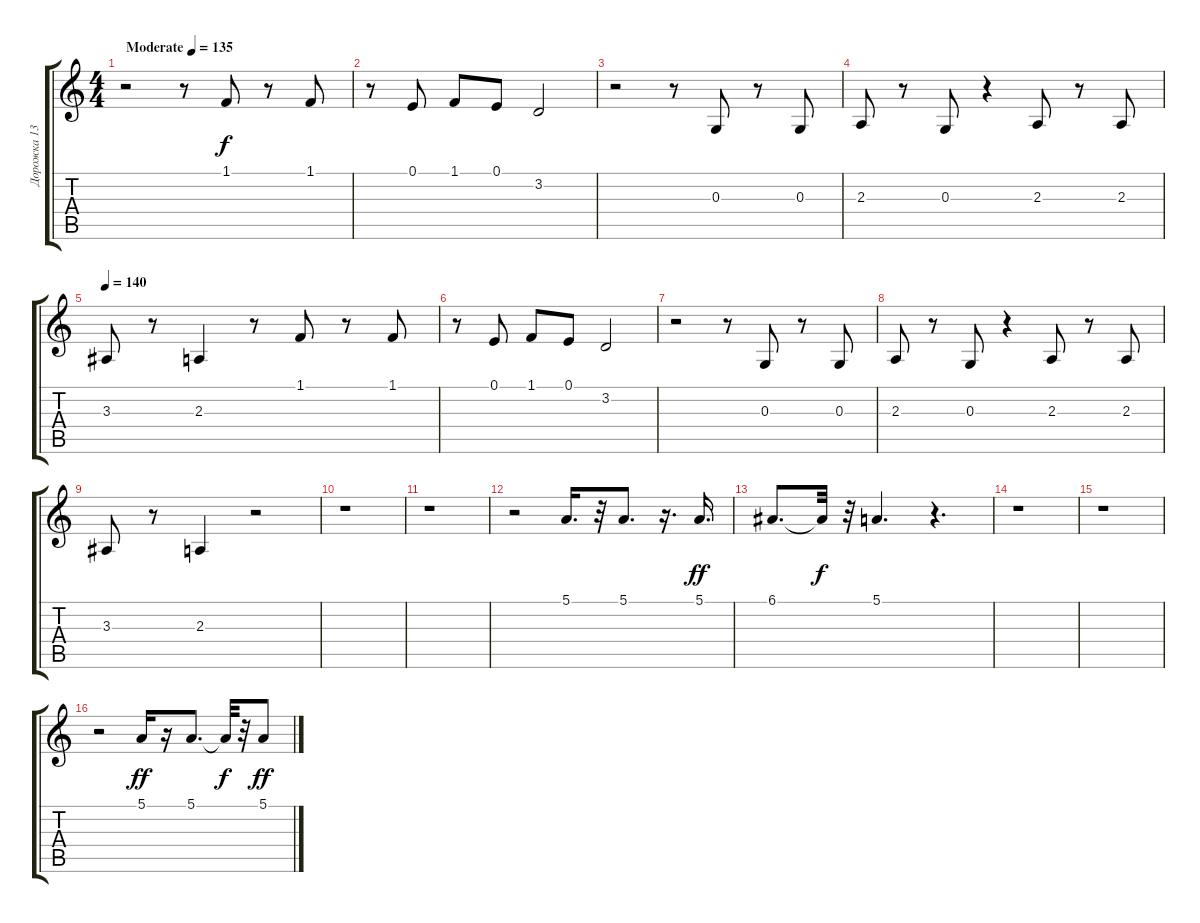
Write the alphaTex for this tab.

\track ("Дорожка 13" "Дорожка 13") {instrument recorder}
\staff {score tabs}
\tuning (E4 B3 G3 D3 A2 E2) {hide}
\ts (4 4)
\tempo (135 "Moderate")
\clef g2
\ks c
r.2{dy f instrument recorder} r.8 1.1.8 r.8 1.1.8 |
r.8 0.1.8 1.1.8 0.1.8 3.2.2 |
r.2 r.8 0.3.8 r.8 0.3.8 |
2.3.8 r.8 0.3.8 r.4 2.3.8 r.8 2.3.8 |
\tempo 140
3.3.8 r.8 2.3.4 r.8 1.1.8 r.8 1.1.8 |
r.8 0.1.8 1.1.8 0.1.8 3.2.2 |
r.2 r.8 0.3.8 r.8 0.3.8 |
2.3.8 r.8 0.3.8 r.4 2.3.8 r.8 2.3.8 |
3.3.8 r.8 2.3.4 r.2 |
r.1 |
r.1 |
r.2 5.1.16{d} r.32 5.1.8{d} r.16{d} 5.1.16{d dy ff} |
6.1.8{d} 6.1{t}.32{dy f} r.32 5.1.4{d} r.4{d} |
r.1 |
r.1 |
r.2 5.1.16{dy ff} r.16 5.1.8{d} 5.1{t}.32{dy f} r.32 5.1.8{dy ff}
